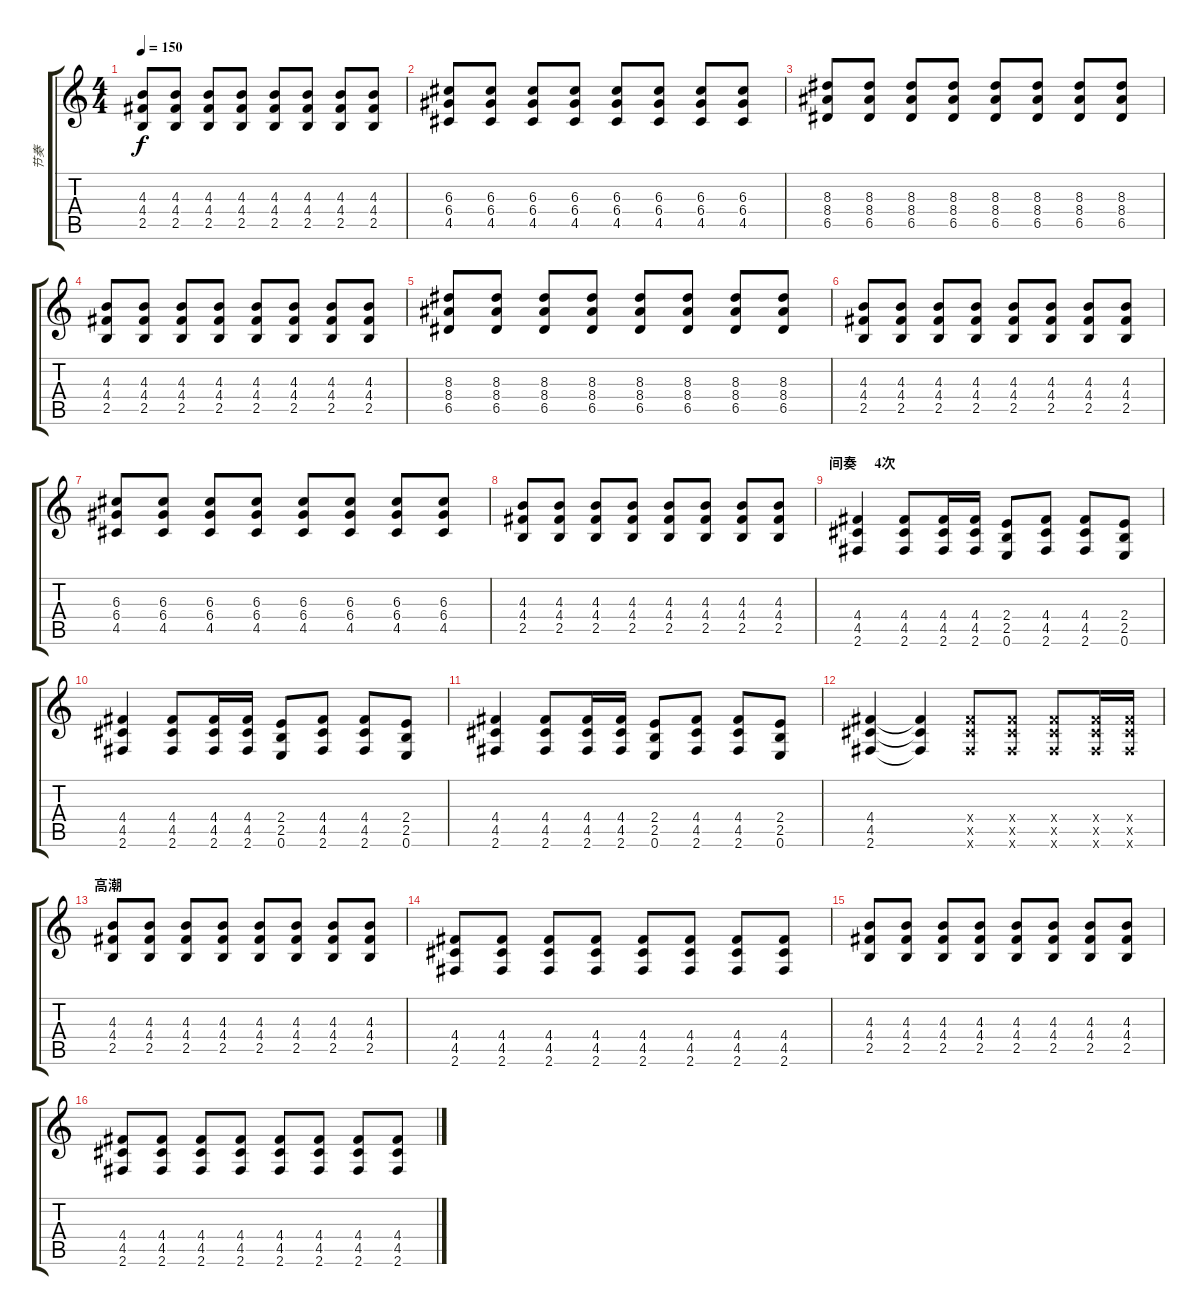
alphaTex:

\track ("节奏" "节奏") {instrument overdrivenguitar}
\staff {score tabs}
\tuning (E4 B3 G3 D3 A2 E2) {hide}
\ts (4 4)
\tempo 150
\clef g2
\ks c
(4.3 4.4 2.5).8{dy f} (4.3 4.4 2.5).8 (4.3 4.4 2.5).8 (4.3 4.4 2.5).8 (4.3 4.4 2.5).8 (4.3 4.4 2.5).8 (4.3 4.4 2.5).8 (4.3 4.4 2.5).8 |
(6.3 6.4 4.5).8 (6.3 6.4 4.5).8 (6.3 6.4 4.5).8 (6.3 6.4 4.5).8 (6.3 6.4 4.5).8 (6.3 6.4 4.5).8 (6.3 6.4 4.5).8 (6.3 6.4 4.5).8 |
(8.3 8.4 6.5).8 (8.3 8.4 6.5).8 (8.3 8.4 6.5).8 (8.3 8.4 6.5).8 (8.3 8.4 6.5).8 (8.3 8.4 6.5).8 (8.3 8.4 6.5).8 (8.3 8.4 6.5).8 |
(4.3 4.4 2.5).8 (4.3 4.4 2.5).8 (4.3 4.4 2.5).8 (4.3 4.4 2.5).8 (4.3 4.4 2.5).8 (4.3 4.4 2.5).8 (4.3 4.4 2.5).8 (4.3 4.4 2.5).8 |
(8.3 8.4 6.5).8 (8.3 8.4 6.5).8 (8.3 8.4 6.5).8 (8.3 8.4 6.5).8 (8.3 8.4 6.5).8 (8.3 8.4 6.5).8 (8.3 8.4 6.5).8 (8.3 8.4 6.5).8 |
(4.3 4.4 2.5).8 (4.3 4.4 2.5).8 (4.3 4.4 2.5).8 (4.3 4.4 2.5).8 (4.3 4.4 2.5).8 (4.3 4.4 2.5).8 (4.3 4.4 2.5).8 (4.3 4.4 2.5).8 |
(6.3 6.4 4.5).8 (6.3 6.4 4.5).8 (6.3 6.4 4.5).8 (6.3 6.4 4.5).8 (6.3 6.4 4.5).8 (6.3 6.4 4.5).8 (6.3 6.4 4.5).8 (6.3 6.4 4.5).8 |
(4.3 4.4 2.5).8 (4.3 4.4 2.5).8 (4.3 4.4 2.5).8 (4.3 4.4 2.5).8 (4.3 4.4 2.5).8 (4.3 4.4 2.5).8 (4.3 4.4 2.5).8 (4.3 4.4 2.5).8 |
\section ("" "间奏     4次")
(4.4 4.5 2.6).4 (4.4 4.5 2.6).8 (4.4 4.5 2.6).16 (4.4 4.5 2.6).16 (2.4 2.5 0.6).8 (4.4 4.5 2.6).8 (4.4 4.5 2.6).8 (2.4 2.5 0.6).8 |
(4.4 4.5 2.6).4 (4.4 4.5 2.6).8 (4.4 4.5 2.6).16 (4.4 4.5 2.6).16 (2.4 2.5 0.6).8 (4.4 4.5 2.6).8 (4.4 4.5 2.6).8 (2.4 2.5 0.6).8 |
(4.4 4.5 2.6).4 (4.4 4.5 2.6).8 (4.4 4.5 2.6).16 (4.4 4.5 2.6).16 (2.4 2.5 0.6).8 (4.4 4.5 2.6).8 (4.4 4.5 2.6).8 (2.4 2.5 0.6).8 |
(4.4 4.5 2.6).4 (4.4{t} 4.5{t} 2.6{t}).4 (4.4{x} 4.5{x} 2.6{x}).8 (4.4{x} 4.5{x} 2.6{x}).8 (4.4{x} 4.5{x} 2.6{x}).8 (4.4{x} 4.5{x} 2.6{x}).16 (4.4{x} 4.5{x} 2.6{x}).16 |
\section ("" "高潮")
(4.3 4.4 2.5).8 (4.3 4.4 2.5).8 (4.3 4.4 2.5).8 (4.3 4.4 2.5).8 (4.3 4.4 2.5).8 (4.3 4.4 2.5).8 (4.3 4.4 2.5).8 (4.3 4.4 2.5).8 |
(4.4 4.5 2.6).8 (4.4 4.5 2.6).8 (4.4 4.5 2.6).8 (4.4 4.5 2.6).8 (4.4 4.5 2.6).8 (4.4 4.5 2.6).8 (4.4 4.5 2.6).8 (4.4 4.5 2.6).8 |
(4.3 4.4 2.5).8 (4.3 4.4 2.5).8 (4.3 4.4 2.5).8 (4.3 4.4 2.5).8 (4.3 4.4 2.5).8 (4.3 4.4 2.5).8 (4.3 4.4 2.5).8 (4.3 4.4 2.5).8 |
(4.4 4.5 2.6).8 (4.4 4.5 2.6).8 (4.4 4.5 2.6).8 (4.4 4.5 2.6).8 (4.4 4.5 2.6).8 (4.4 4.5 2.6).8 (4.4 4.5 2.6).8 (4.4 4.5 2.6).8
